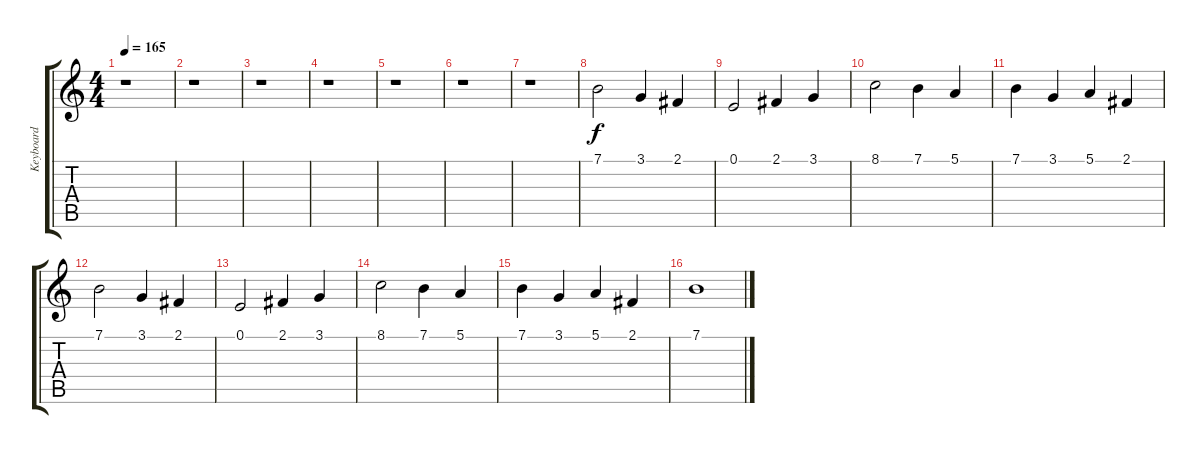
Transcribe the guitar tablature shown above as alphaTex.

\track ("Keyboard" "Keyboard") {instrument pad5bowed}
\staff {score tabs}
\tuning (E4 B3 G3 D3 A2 E2) {hide}
\ts (4 4)
\tempo 165
\clef g2
\ks c
r.1{dy f} |
r.1 |
r.1 |
r.1 |
r.1 |
r.1 |
r.1 |
7.1.2{volume 12} 3.1.4 2.1.4 |
0.1.2 2.1.4 3.1.4 |
8.1.2 7.1.4 5.1.4 |
7.1.4 3.1.4 5.1.4 2.1.4 |
7.1.2 3.1.4 2.1.4 |
0.1.2 2.1.4 3.1.4 |
8.1.2 7.1.4 5.1.4 |
7.1.4 3.1.4 5.1.4 2.1.4 |
7.1.1
